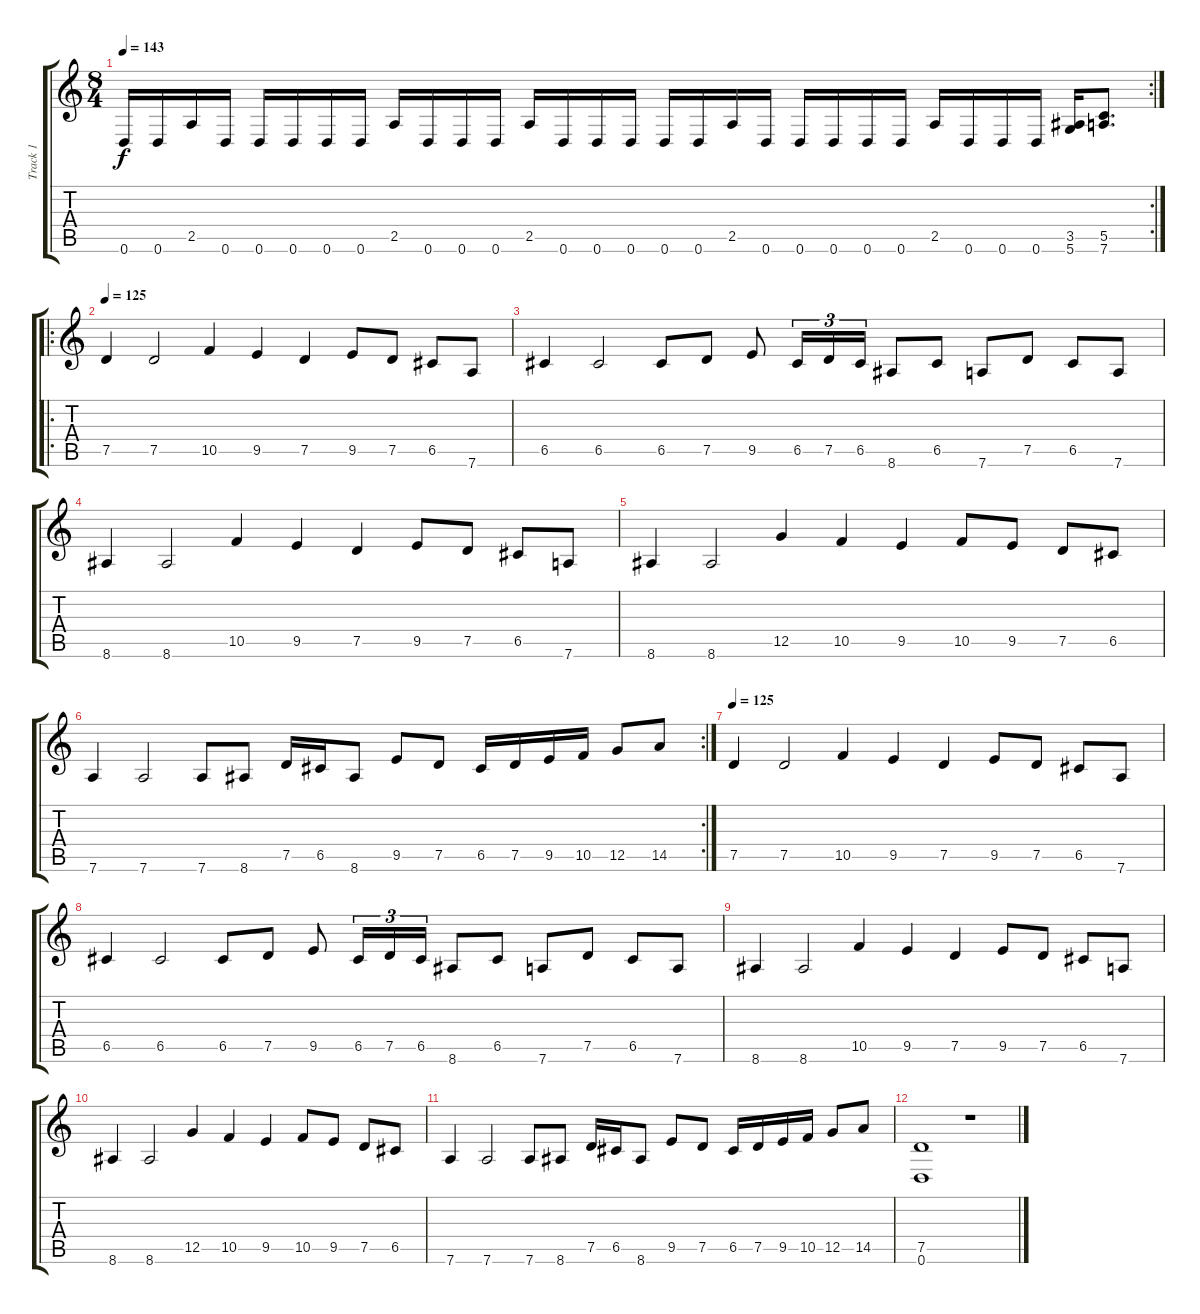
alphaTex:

\track ("Track 1" "Track 1") {instrument distortionguitar}
\staff {score tabs}
\tuning (D4 A3 F3 C3 G2 D2) {hide}
\rc 2
\ts (8 4)
\tempo 143
\clef g2
\ks c
0.6.16{dy f} 0.6.16 2.5.16 0.6.16 0.6.16 0.6.16 0.6.16 0.6.16 2.5.16 0.6.16 0.6.16 0.6.16 2.5.16 0.6.16 0.6.16 0.6.16 0.6.16 0.6.16 2.5.16 0.6.16 0.6.16 0.6.16 0.6.16 0.6.16 2.5.16 0.6.16 0.6.16 0.6.16 (3.5 5.6).16 (5.5 7.6).8{d} |
\ro
\tempo 125
7.5.4 7.5.2 10.5.4 9.5.4 7.5.4 9.5.8 7.5.8 6.5.8 7.6.8 |
6.5.4 6.5.2 6.5.8 7.5.8 9.5.8 6.5.16{tu (3 2)} 7.5.16{tu (3 2)} 6.5.16{tu (3 2)} 8.6.8 6.5.8 7.6.8 7.5.8 6.5.8 7.6.8 |
8.6.4 8.6.2 10.5.4 9.5.4 7.5.4 9.5.8 7.5.8 6.5.8 7.6.8 |
8.6.4 8.6.2 12.5.4 10.5.4 9.5.4 10.5.8 9.5.8 7.5.8 6.5.8 |
\rc 2
7.6.4 7.6.2 7.6.8 8.6.8 7.5.16 6.5.16 8.6.8 9.5.8 7.5.8 6.5.16 7.5.16 9.5.16 10.5.16 12.5.8 14.5.8 |
\tempo 125
7.5.4 7.5.2 10.5.4 9.5.4 7.5.4 9.5.8 7.5.8 6.5.8 7.6.8 |
6.5.4 6.5.2 6.5.8 7.5.8 9.5.8 6.5.16{tu (3 2)} 7.5.16{tu (3 2)} 6.5.16{tu (3 2)} 8.6.8 6.5.8 7.6.8 7.5.8 6.5.8 7.6.8 |
8.6.4 8.6.2 10.5.4 9.5.4 7.5.4 9.5.8 7.5.8 6.5.8 7.6.8 |
8.6.4 8.6.2 12.5.4 10.5.4 9.5.4 10.5.8 9.5.8 7.5.8 6.5.8 |
7.6.4 7.6.2 7.6.8 8.6.8 7.5.16 6.5.16 8.6.8 9.5.8 7.5.8 6.5.16 7.5.16 9.5.16 10.5.16 12.5.8 14.5.8 |
(7.5 0.6).1{volume 0} r.1
